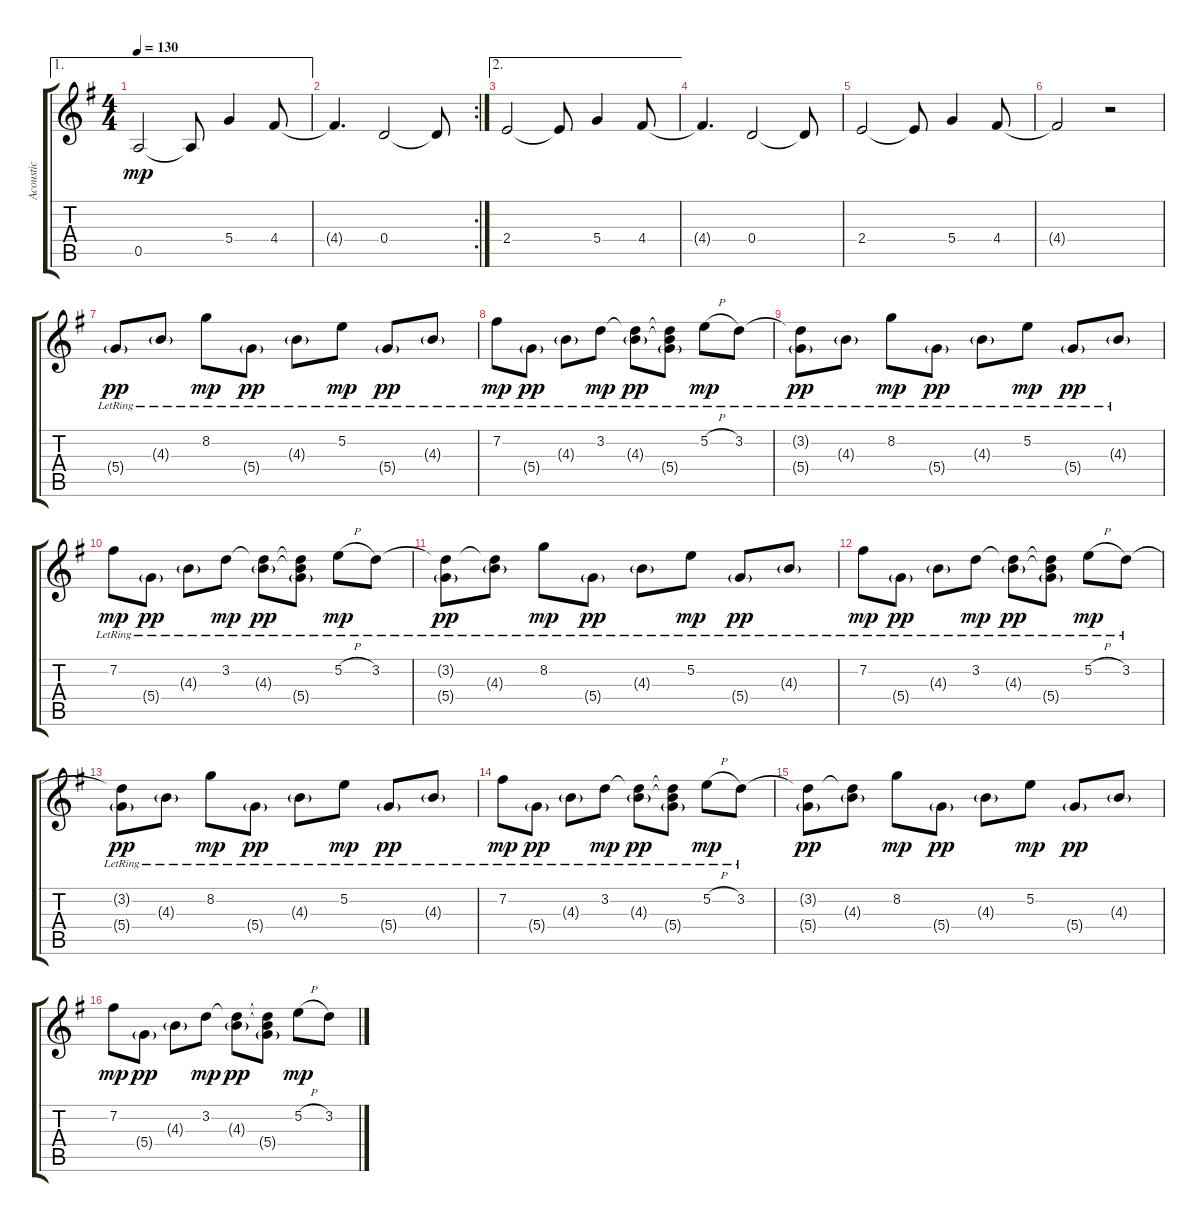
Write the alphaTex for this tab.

\track ("Acoustic" "Acoustic") {instrument acousticguitarsteel}
\staff {score tabs}
\tuning (E4 B3 G3 D3 A2 E2) {hide}
\ae 1
\ts (4 4)
\tempo 130
\clef g2
\ks g
0.5.2{dy mp} 0.5{t}.8 5.4.4 4.4.8 |
\rc 2
4.4{t}.4{d} 0.4.2 0.4{t}.8 |
\ae 2
2.4.2 2.4{t}.8 5.4.4 4.4.8 |
4.4{t}.4{d} 0.4.2 0.4{t}.8 |
2.4.2 2.4{t}.8 5.4.4 4.4.8 |
4.4{t}.2 r.2 |
5.4{g lr}.8{dy pp} 4.3{g lr}.8 8.2{lr}.8{dy mp} 5.4{g lr}.8{dy pp} 4.3{g lr}.8 5.2{lr}.8{dy mp} 5.4{g lr}.8{dy pp} 4.3{g lr}.8 |
7.2{lr}.8{dy mp} 5.4{g lr}.8{dy pp} 4.3{g lr}.8 3.2{lr}.8{dy mp} (3.2{t} 4.3{g lr}).8{dy pp} (3.2{t} 4.3{t} 5.4{g lr}).8 5.2{h lr}.8{dy mp} 3.2{lr}.8 |
(3.2{t} 5.4{g lr}).8{dy pp} 4.3{g lr}.8 8.2{lr}.8{dy mp} 5.4{g lr}.8{dy pp} 4.3{g lr}.8 5.2{lr}.8{dy mp} 5.4{g lr}.8{dy pp} 4.3{g lr}.8 |
7.2{lr}.8{dy mp} 5.4{g lr}.8{dy pp} 4.3{g lr}.8 3.2{lr}.8{dy mp} (3.2{t} 4.3{g lr}).8{dy pp} (3.2{t} 4.3{t} 5.4{g lr}).8 5.2{h lr}.8{dy mp} 3.2{lr}.8 |
(3.2{t} 5.4{g lr}).8{dy pp} (3.2{t} 4.3{g lr}).8 8.2{lr}.8{dy mp} 5.4{g lr}.8{dy pp} 4.3{g lr}.8 5.2{lr}.8{dy mp} 5.4{g lr}.8{dy pp} 4.3{g lr}.8 |
7.2{lr}.8{dy mp} 5.4{g lr}.8{dy pp} 4.3{g lr}.8 3.2{lr}.8{dy mp} (3.2{t} 4.3{g lr}).8{dy pp} (3.2{t} 4.3{t} 5.4{g lr}).8 5.2{h lr}.8{dy mp} 3.2{lr}.8 |
(3.2{t} 5.4{g lr}).8{dy pp} 4.3{g lr}.8 8.2{lr}.8{dy mp} 5.4{g lr}.8{dy pp} 4.3{g lr}.8 5.2{lr}.8{dy mp} 5.4{g lr}.8{dy pp} 4.3{g lr}.8 |
7.2{lr}.8{dy mp} 5.4{g lr}.8{dy pp} 4.3{g lr}.8 3.2{lr}.8{dy mp} (3.2{t} 4.3{g lr}).8{dy pp} (3.2{t} 4.3{t} 5.4{g lr}).8 5.2{h lr}.8{dy mp} 3.2{lr}.8 |
(3.2{t} 5.4{g}).8{dy pp} (3.2{t} 4.3{g}).8 8.2.8{dy mp} 5.4{g}.8{dy pp} 4.3{g}.8 5.2.8{dy mp} 5.4{g}.8{dy pp} 4.3{g}.8 |
7.2.8{dy mp} 5.4{g}.8{dy pp} 4.3{g}.8 3.2.8{dy mp} (3.2{t} 4.3{g}).8{dy pp} (3.2{t} 4.3{t} 5.4{g}).8 5.2{h}.8{dy mp} 3.2.8
